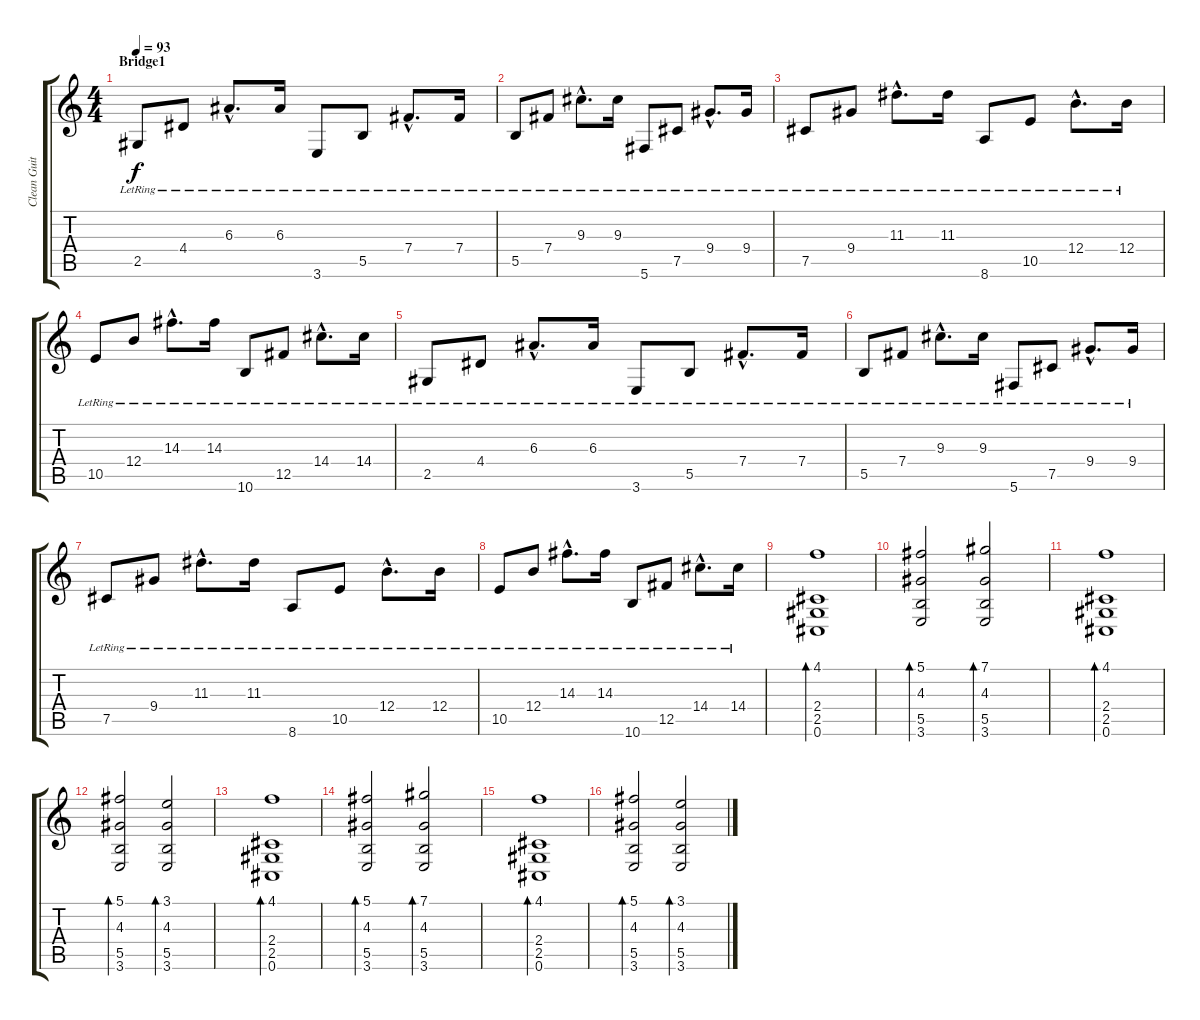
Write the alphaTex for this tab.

\track ("Clean Guitar with Delay" "Clean Guit") {instrument electricguitarclean}
\staff {score tabs}
\tuning (Db4 Ab3 E3 B2 Gb2 Db2) {hide}
\ts (4 4)
\section ("" "Bridge1")
\tempo 93
\clef g2
\ks c
2.5{lr}.8{dy f} 4.4{lr}.8 6.3{hac lr}.8{d} 6.3{lr}.16 3.6{lr}.8 5.5{lr}.8 7.4{hac lr}.8{d} 7.4{lr}.16 |
5.5{lr}.8 7.4{lr}.8 9.3{hac lr}.8{d} 9.3{lr}.16 5.6{lr}.8 7.5{lr}.8 9.4{hac lr}.8{d} 9.4{lr}.16 |
7.5{lr}.8 9.4{lr}.8 11.3{hac lr}.8{d} 11.3{lr}.16 8.6{lr}.8 10.5{lr}.8 12.4{hac lr}.8{d} 12.4{lr}.16 |
10.5{lr}.8 12.4{lr}.8 14.3{hac lr}.8{d} 14.3{lr}.16 10.6{lr}.8 12.5{lr}.8 14.4{hac lr}.8{d} 14.4{lr}.16 |
2.5{lr}.8 4.4{lr}.8 6.3{hac lr}.8{d} 6.3{lr}.16 3.6{lr}.8 5.5{lr}.8 7.4{hac lr}.8{d} 7.4{lr}.16 |
5.5{lr}.8 7.4{lr}.8 9.3{hac lr}.8{d} 9.3{lr}.16 5.6{lr}.8 7.5{lr}.8 9.4{hac lr}.8{d} 9.4{lr}.16 |
7.5{lr}.8 9.4{lr}.8 11.3{hac lr}.8{d} 11.3{lr}.16 8.6{lr}.8 10.5{lr}.8 12.4{hac lr}.8{d} 12.4{lr}.16 |
10.5{lr}.8 12.4{lr}.8 14.3{hac lr}.8{d} 14.3{lr}.16 10.6{lr}.8 12.5{lr}.8 14.4{hac lr}.8{d} 14.4{lr}.16 |
(4.1 2.4 2.5 0.6).1{bd 240} |
(5.1 4.3 5.5 3.6).2{bd 240} (7.1 4.3 5.5 3.6).2{bd 240} |
(4.1 2.4 2.5 0.6).1{bd 240} |
(5.1 4.3 5.5 3.6).2{bd 240} (3.1 4.3 5.5 3.6).2{bd 240} |
(4.1 2.4 2.5 0.6).1{bd 240} |
(5.1 4.3 5.5 3.6).2{bd 240} (7.1 4.3 5.5 3.6).2{bd 240} |
(4.1 2.4 2.5 0.6).1{bd 240} |
(5.1 4.3 5.5 3.6).2{bd 240} (3.1 4.3 5.5 3.6).2{bd 240}
